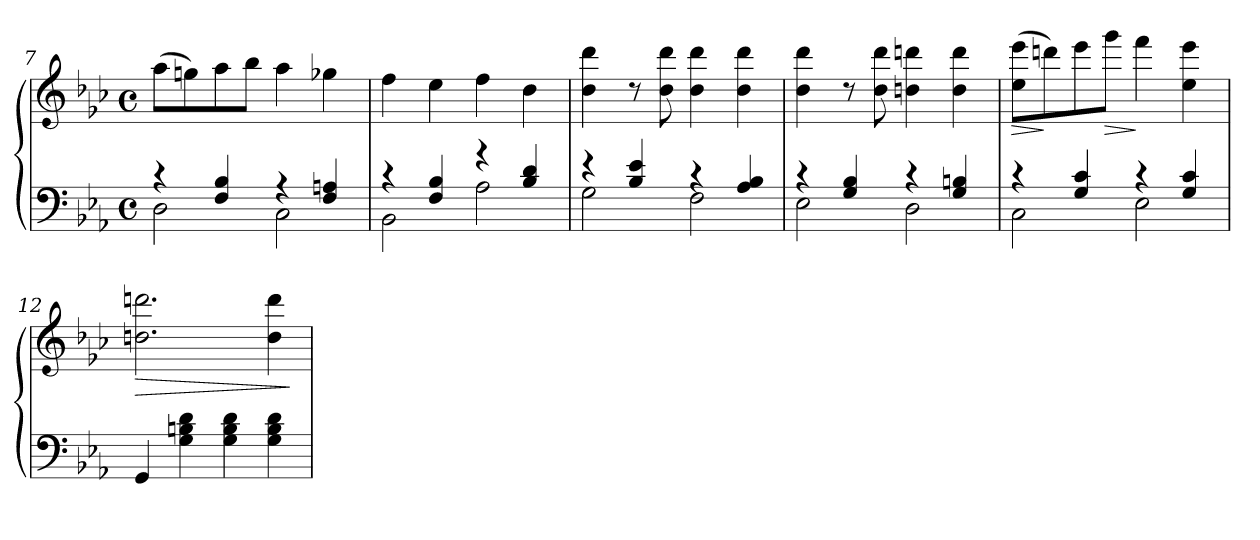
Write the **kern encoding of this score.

**kern	**kern	**dynam
*part1	*part1	*part1
*staff2	*staff1	*staff1/2
*clefF4	*clefG3	*
*k[b-e-a-]	*k[b-e-a-]	*
*M4/4	*M4/4	*
*met(c)	*met(c)	*
=7	=7	=7
*^	*	*
4rc	2D\	(>8ff\L	.
.	.	8een\)	.
4F/ 4B-/	.	8ff\	.
.	.	8gg\J	.
4rA	2C\	4ff\	.
4F/ 4An/	.	4ee-X\	.
=8	=8	=8	=8
4rc	2BB-\	(4dd\	.
4F/ 4B-/	.	4cc\	.
4rf	2A-\	4dd\	.
4B-/ 4d/	.	4b-\	.
=9	=9	=9	=9
4rd	2G\	4b-\ 4bb-\	.
4B-/ 4e-/	.	8rb	.
.	.	8b-\ 8bb-\	.
4rc	2F\	4b-\ 4bb-\	.
4A-/ 4B-/	.	4b-\ 4bb-\	.
!!LO:LB:g=z
=10	=10	=10	=10
4rc	2E-\	4b-\ 4bb-\	.
4G/ 4B-/	.	8rb	.
.	.	8b-\ 8bb-\	.
4rc	2D\	4bn\ 4bbn\	.
4G/ 4Bn/	.	4b\ 4bb\	.
=11	=11	=11	=11
!	!	!	!LO:HP:b
4rc	2C\	(>8cc\ 8ccc\L	>
.	.	8bbn\)	]
4G/ 4c/	.	8ccc\	.
!	!	!	!LO:HP:b
.	.	8eee-\J	>
4rc	2E-\	4ddd\	]
4G/ 4c/	.	4cc\ 4ccc\	.
*v	*v	*	*
=12	=12	=12
!	!	!LO:HP:b
4GG/	2.bn\ 2.bbn\	>
4G\ 4Bn\ 4d\	.	.
4G\ 4B\ 4d\	.	.
4G\ 4B\ 4d\	4b\ 4bb\	.
.	.	]
=	=	=
*-	*-	*-
